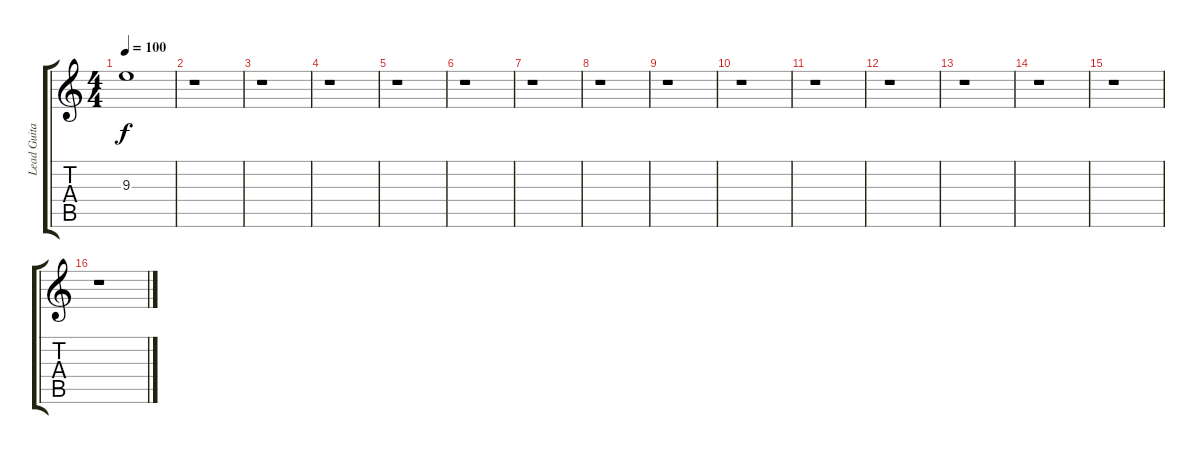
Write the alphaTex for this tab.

\track ("Lead Guitar" "Lead Guita") {instrument distortionguitar}
\staff {score tabs}
\tuning (E4 B3 G3 D3 A2 E2) {hide}
\ts (4 4)
\tempo 100
\clef g2
\ks c
9.3.1{dy f} |
r.1 |
r.1 |
r.1 |
r.1 |
r.1 |
r.1 |
r.1 |
r.1 |
r.1 |
r.1 |
r.1 |
r.1 |
r.1 |
r.1 |
r.1
